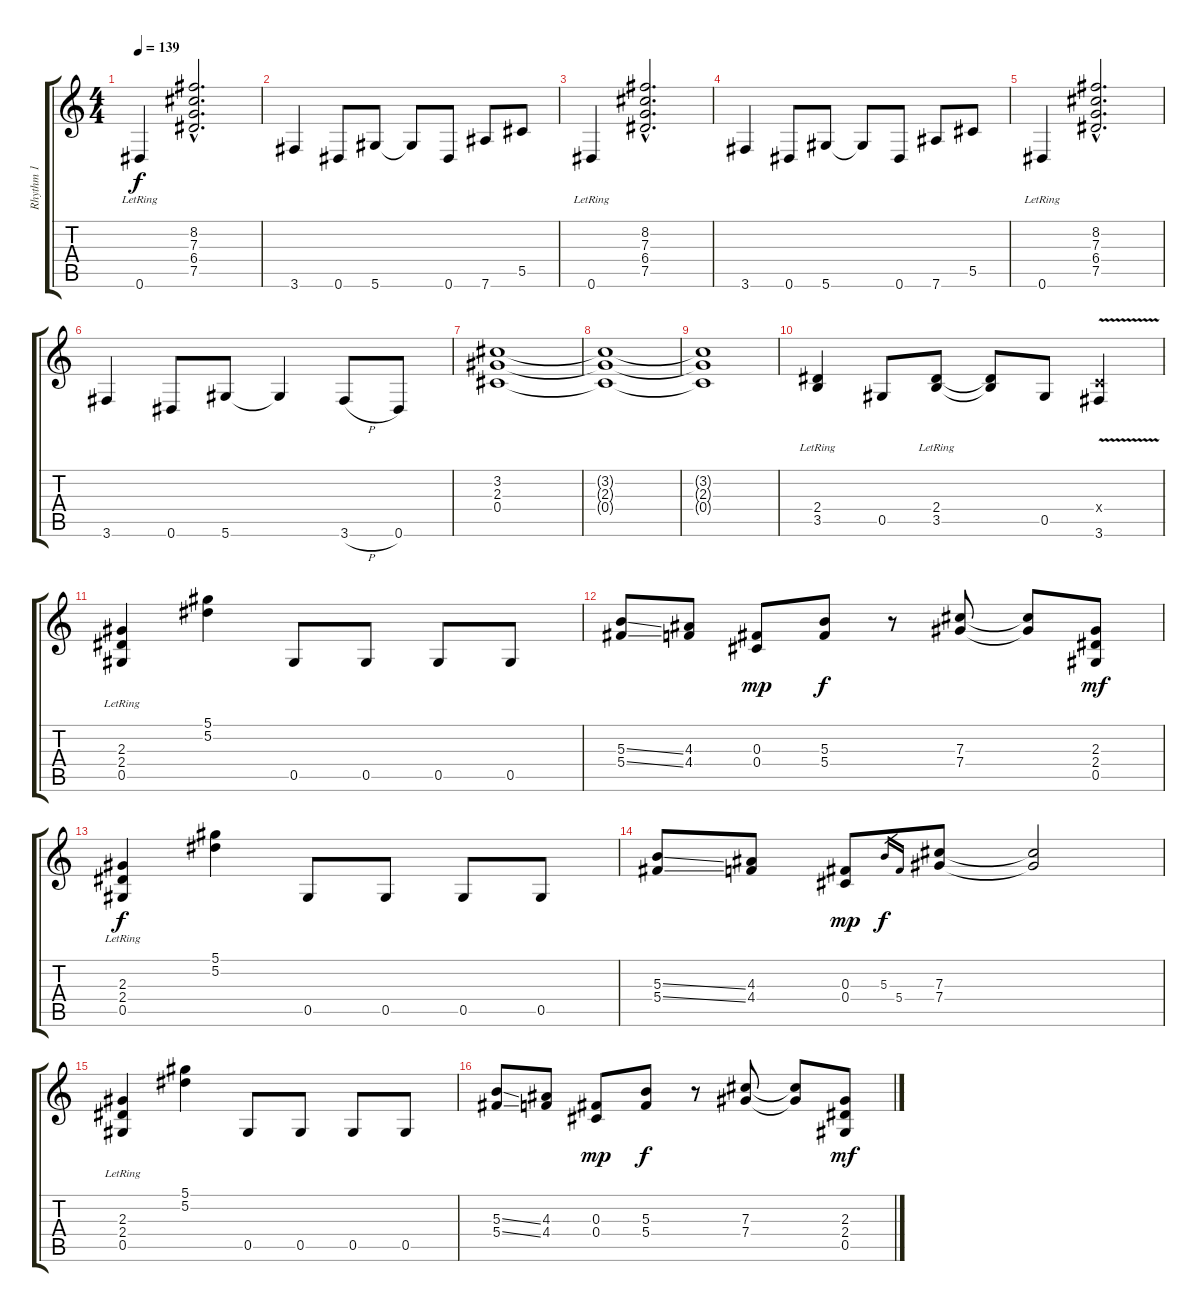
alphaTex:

\track ("Rhythm 1" "Rhythm 1") {instrument overdrivenguitar}
\staff {score tabs}
\tuning (Eb4 Bb3 Gb3 Db3 Ab2 Eb2) {hide}
\ts (4 4)
\tempo 139
\clef g2
\ks c
0.6{lr}.4{dy f} (8.2{hac} 7.3{hac} 6.4{hac} 7.5{hac}).2{d} |
3.6.4 0.6.8 5.6.8 5.6{t}.8 0.6.8 7.6.8 5.5.8 |
0.6{lr}.4 (8.2{hac} 7.3{hac} 6.4{hac} 7.5{hac}).2{d} |
3.6.4 0.6.8 5.6.8 5.6{t}.8 0.6.8 7.6.8 5.5.8 |
0.6{lr}.4 (8.2{hac} 7.3{hac} 6.4{hac} 7.5{hac}).2{d} |
3.6.4 0.6.8 5.6.8 5.6{t}.4 3.6{h}.8 0.6.8 |
(3.2 2.3 0.4).1 |
(3.2{t} 2.3{t} 0.4{t}).1 |
(3.2{t} 2.3{t} 0.4{t}).1 |
(2.4{lr} 3.5).4 0.5.8 (2.4{lr} 3.5).8 (2.4{t} 3.5{t}).8 0.5.8 (-1.4{v x} 3.6{v}).4 |
(2.3{lr} 2.4{lr} 0.5{lr}).4 (5.1 5.2).4 0.5.8 0.5.8 0.5.8 0.5.8 |
(5.3{ss} 5.4{ss}).8 (4.3 4.4).8 (0.3 0.4).8{dy mp} (5.3 5.4).8{dy f} r.8 (7.3 7.4).8 (7.3{t} 7.4{t}).8 (2.3 2.4 0.5).8{dy mf} |
(2.3{lr} 2.4{lr} 0.5{lr}).4{dy f} (5.1 5.2).4 0.5.8 0.5.8 0.5.8 0.5.8 |
(5.3{ss} 5.4{ss}).8 (4.3 4.4).8 (0.3 0.4).8{dy mp} 5.3.16{gr dy f} 5.4.16{gr} (7.3 7.4).8 (7.3{t} 7.4{t}).2 |
(2.3{lr} 2.4{lr} 0.5{lr}).4 (5.1 5.2).4 0.5.8 0.5.8 0.5.8 0.5.8 |
(5.3{ss} 5.4{ss}).8 (4.3 4.4).8 (0.3 0.4).8{dy mp} (5.3 5.4).8{dy f} r.8 (7.3 7.4).8 (7.3{t} 7.4{t}).8 (2.3 2.4 0.5).8{dy mf}
